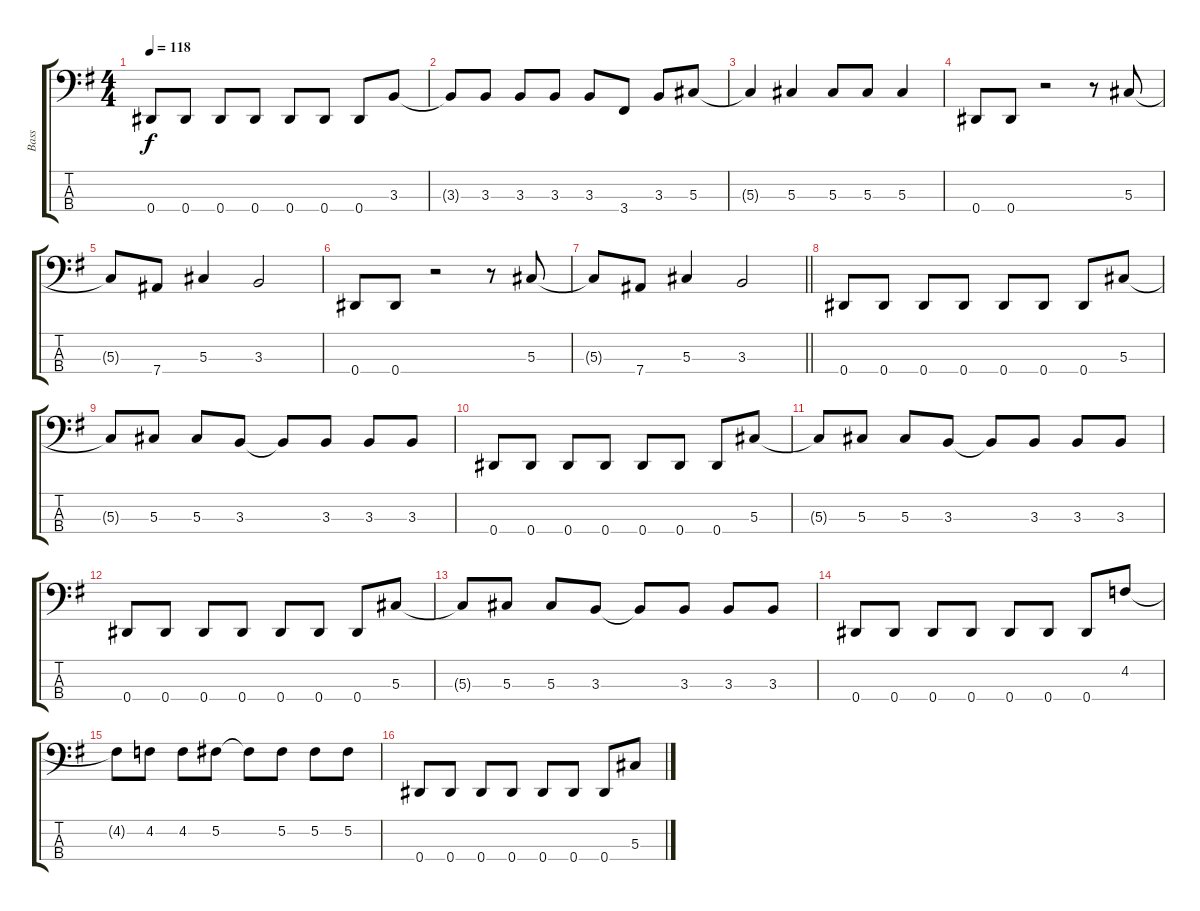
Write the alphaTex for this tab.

\track ("Bass" "Bass") {instrument electricbasspick}
\staff {score tabs}
\tuning (Gb2 Db2 Ab1 Eb1) {hide}
\ts (4 4)
\tempo 118
\clef f4
\ks g
0.4.8{dy f} 0.4.8 0.4.8 0.4.8 0.4.8 0.4.8 0.4.8 3.3.8 |
3.3{t}.8 3.3.8 3.3.8 3.3.8 3.3.8 3.4.8 3.3.8 5.3.8 |
5.3{t}.4 5.3.4 5.3.8 5.3.8 5.3.4 |
0.4.8 0.4.8 r.2 r.8 5.3.8 |
5.3{t}.8 7.4.8 5.3.4 3.3.2 |
0.4.8 0.4.8 r.2 r.8 5.3.8 |
\barLineRight lightlight
5.3{t}.8 7.4.8 5.3.4 3.3.2 |
\section ("" " ")
0.4.8 0.4.8 0.4.8 0.4.8 0.4.8 0.4.8 0.4.8 5.3.8 |
5.3{t}.8 5.3.8 5.3.8 3.3.8 3.3{t}.8 3.3.8 3.3.8 3.3.8 |
0.4.8 0.4.8 0.4.8 0.4.8 0.4.8 0.4.8 0.4.8 5.3.8 |
5.3{t}.8 5.3.8 5.3.8 3.3.8 3.3{t}.8 3.3.8 3.3.8 3.3.8 |
0.4.8 0.4.8 0.4.8 0.4.8 0.4.8 0.4.8 0.4.8 5.3.8 |
5.3{t}.8 5.3.8 5.3.8 3.3.8 3.3{t}.8 3.3.8 3.3.8 3.3.8 |
0.4.8 0.4.8 0.4.8 0.4.8 0.4.8 0.4.8 0.4.8 4.2.8 |
4.2{t}.8 4.2.8 4.2.8 5.2.8 5.2{t}.8 5.2.8 5.2.8 5.2.8 |
0.4.8 0.4.8 0.4.8 0.4.8 0.4.8 0.4.8 0.4.8 5.3.8
